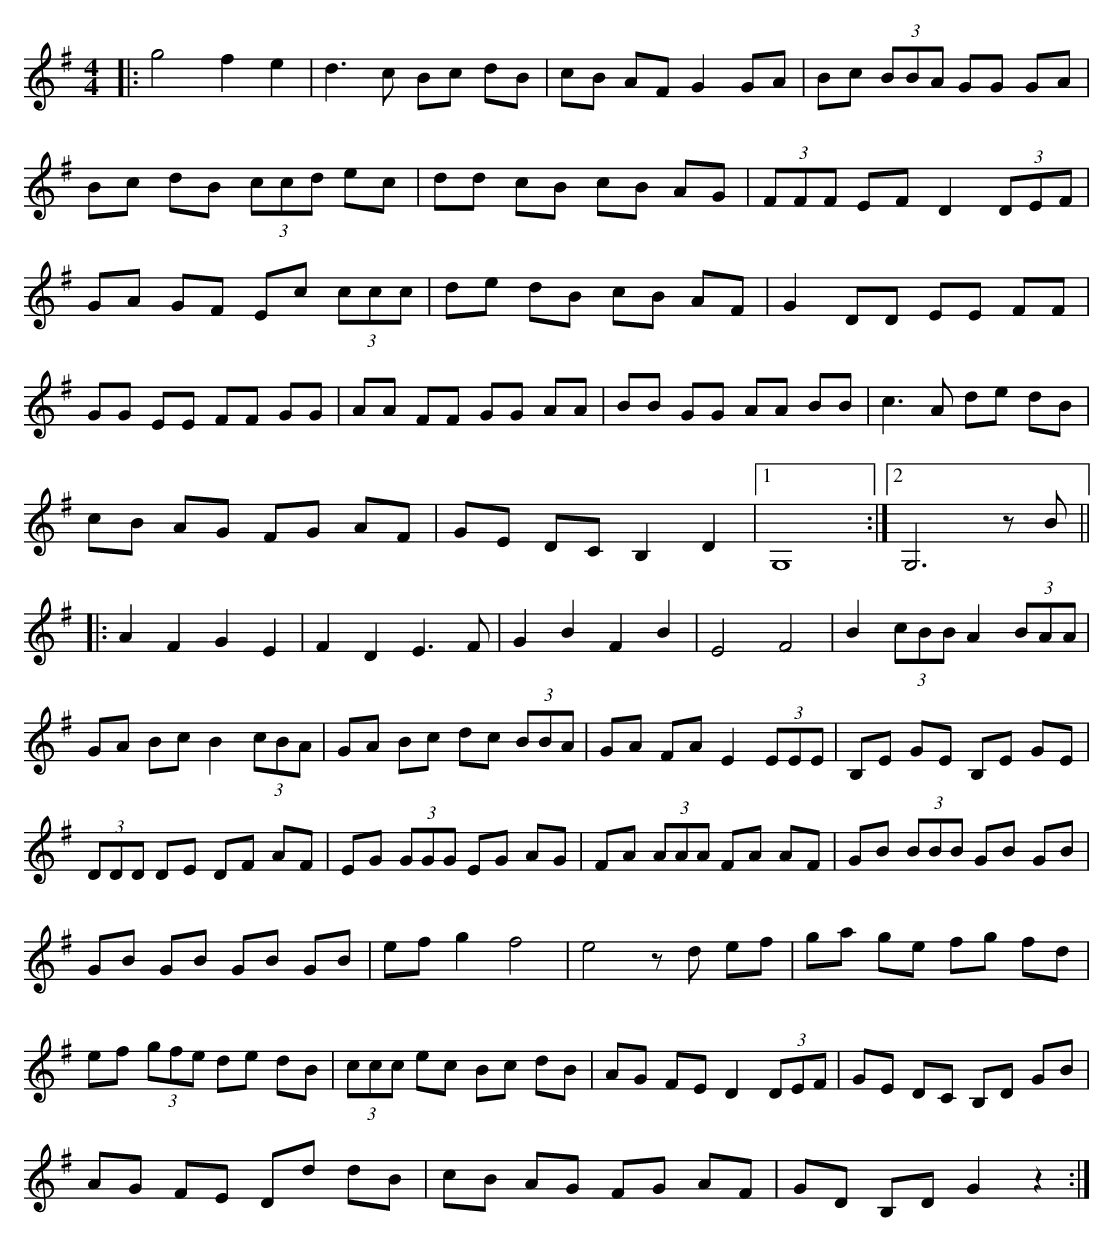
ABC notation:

X:1
M:4/4
K:G
|:g4 f2 e2|d3c Bc dB|cB AF G2 GA|Bc (3BBA GG GA|
Bc dB (3ccd ec|dd cB cB AG|(3FFF EF D2 (3DEF|
GA GF Ec (3ccc|de dB cB AF|G2 DD EE FF|
GG EE FF GG|AA FF GG AA|BB GG AA BB|c3A de dB|
cB AG FG AF|GE DC B,2 D2|1 G,8:|2 G,6 zB||
|:A2 F2 G2 E2|F2 D2 E3F|G2 B2 F2 B2|E4 F4|B2 (3cBB A2 (3BAA|
GA Bc B2 (3cBA|GA Bc dc (3BBA|GA FA E2 (3EEE|B,E GE B,E GE|
(3DDD DE DF AF|EG (3GGG EG AG|FA (3AAA FA AF|GB (3BBB GB GB|
GB GB GB GB|ef g2 f4|e4 zd ef|ga ge fg fd|
ef (3gfe de dB|(3ccc ec Bc dB|AG FE D2 (3DEF|GE DC B,D GB|
AG FE Dd dB|cB AG FG AF|GD B,D G2 z2:|
